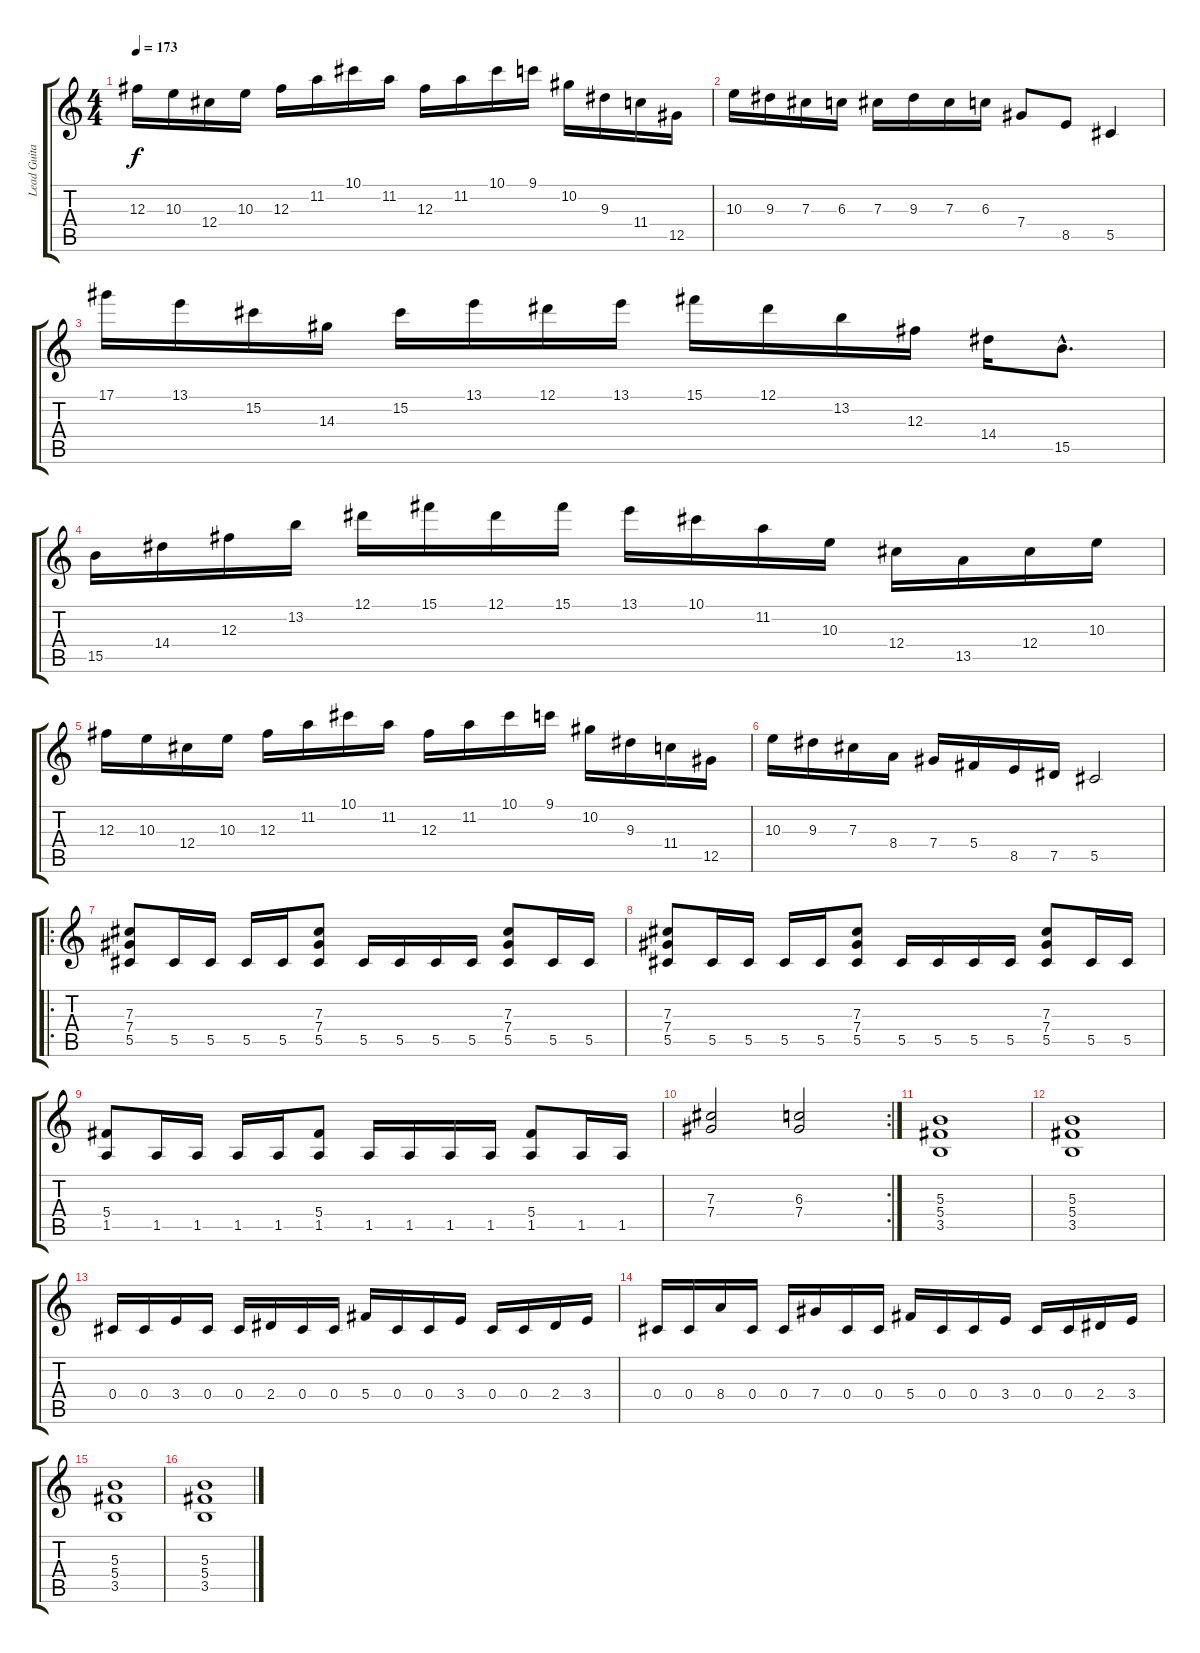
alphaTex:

\track ("Lead Guitar" "Lead Guita") {instrument overdrivenguitar}
\staff {score tabs}
\tuning (Eb4 Bb3 Gb3 Db3 Ab2 Eb2) {hide}
\ts (4 4)
\tempo 173
\clef g2
\ks c
12.3.16{dy f} 10.3.16 12.4.16 10.3.16 12.3.16 11.2.16 10.1.16 11.2.16 12.3.16 11.2.16 10.1.16 9.1.16 10.2.16 9.3.16 11.4.16 12.5.16 |
10.3.16 9.3.16 7.3.16 6.3.16 7.3.16 9.3.16 7.3.16 6.3.16 7.4.8 8.5.8 5.5.4 |
17.1.16 13.1.16 15.2.16 14.3.16 15.2.16 13.1.16 12.1.16 13.1.16 15.1.16 12.1.16 13.2.16 12.3.16 14.4.16 15.5{hac}.8{d} |
15.5.16 14.4.16 12.3.16 13.2.16 12.1.16 15.1.16 12.1.16 15.1.16 13.1.16 10.1.16 11.2.16 10.3.16 12.4.16 13.5.16 12.4.16 10.3.16 |
12.3.16 10.3.16 12.4.16 10.3.16 12.3.16 11.2.16 10.1.16 11.2.16 12.3.16 11.2.16 10.1.16 9.1.16 10.2.16 9.3.16 11.4.16 12.5.16 |
10.3.16 9.3.16 7.3.16 8.4.16 7.4.16 5.4.16 8.5.16 7.5.16 5.5.2 |
\ro
(7.3 7.4 5.5).8 5.5.16 5.5.16 5.5.16 5.5.16 (7.3 7.4 5.5).8 5.5.16 5.5.16 5.5.16 5.5.16 (7.3 7.4 5.5).8 5.5.16 5.5.16 |
(7.3 7.4 5.5).8 5.5.16 5.5.16 5.5.16 5.5.16 (7.3 7.4 5.5).8 5.5.16 5.5.16 5.5.16 5.5.16 (7.3 7.4 5.5).8 5.5.16 5.5.16 |
(5.4 1.5).8 1.5.16 1.5.16 1.5.16 1.5.16 (5.4 1.5).8 1.5.16 1.5.16 1.5.16 1.5.16 (5.4 1.5).8 1.5.16 1.5.16 |
\rc 2
(7.3 7.4).2 (6.3 7.4).2 |
(5.3 5.4 3.5).1 |
(5.3 5.4 3.5).1 |
0.4.16 0.4.16 3.4.16 0.4.16 0.4.16 2.4.16 0.4.16 0.4.16 5.4.16 0.4.16 0.4.16 3.4.16 0.4.16 0.4.16 2.4.16 3.4.16 |
0.4.16 0.4.16 8.4.16 0.4.16 0.4.16 7.4.16 0.4.16 0.4.16 5.4.16 0.4.16 0.4.16 3.4.16 0.4.16 0.4.16 2.4.16 3.4.16 |
(5.3 5.4 3.5).1 |
(5.3 5.4 3.5).1
